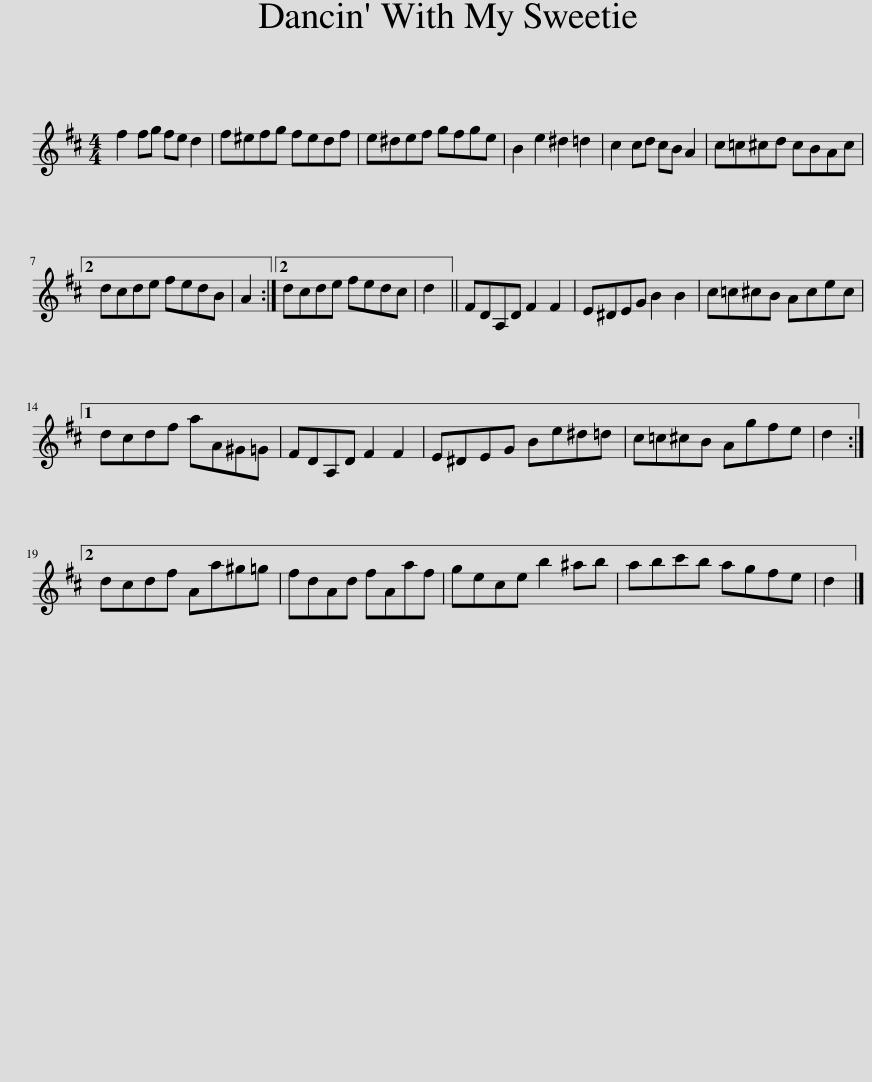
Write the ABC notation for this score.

X:1
L:1/8
M:4/4
I:linebreak $
K:D
V:1 treble
V:1
 f2 fg fe d2 | f^efg fedf | e^def gfge | B2 e2 ^d2 =d2 | c2 cd cB A2 | %5
 c=c^cd cBAc |2$ dcde fedB | A2 :|2 dcde fedc | d2 || %10
 FDA,D F2 F2 | E^DEG B2 B2 | c=c^cB Acec |1$ dcdf aA^G=G | FDA,D F2 F2 | %15
 E^DEG Be^d=d | c=c^cB Agfe | d2 :|2$ dcdf Aa^g=g | fdAd fAaf | %20
 gece b2 ^ab | abc'b agfe | d2 |] %23
